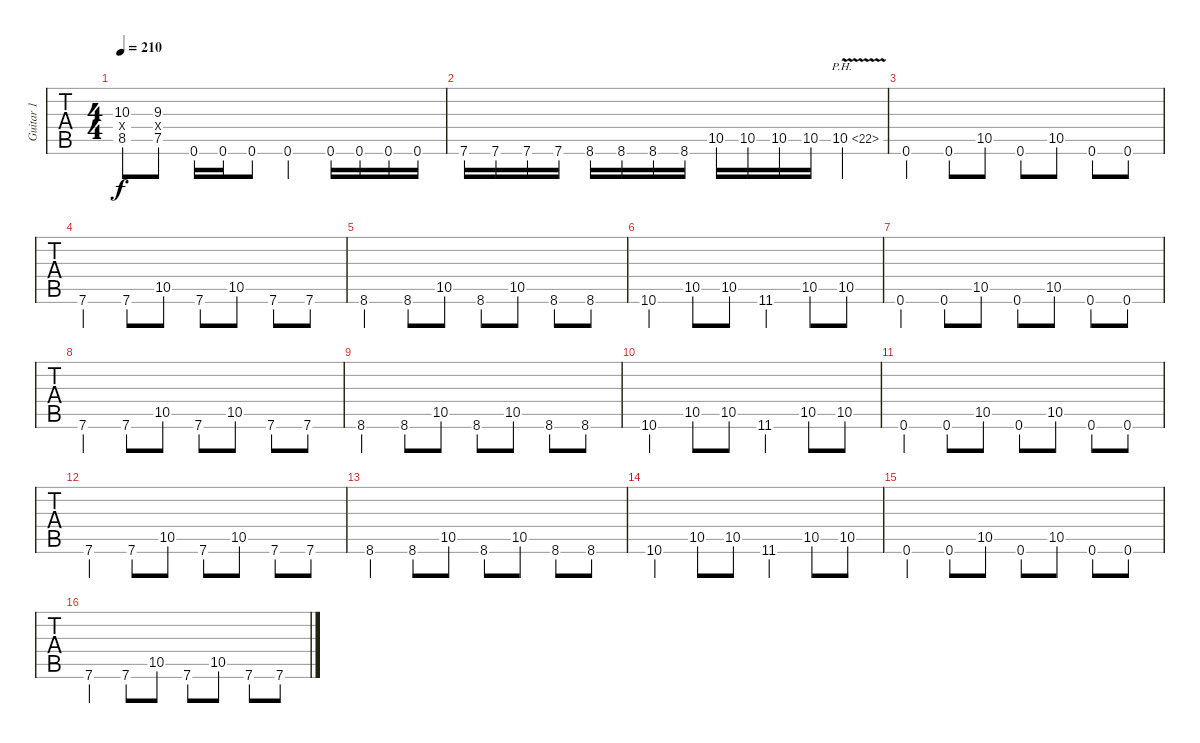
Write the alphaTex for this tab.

\track ("Guitar 1" "Guitar 1") {instrument distortionguitar}
\staff {tabs}
\tuning (C4 G3 Eb3 Bb2 F2 C2) {hide}
\ts (4 4)
\tempo 210
\clef g2
\ks c
(10.3 0.4{x} 8.5).8{dy f} (9.3 0.4{x} 7.5).8 0.6.16 0.6.16 0.6.8 0.6.4 0.6.16 0.6.16 0.6.16 0.6.16 |
7.6.16 7.6.16 7.6.16 7.6.16 8.6.16 8.6.16 8.6.16 8.6.16 10.5.16 10.5.16 10.5.16 10.5.16 10.5{ph 12 v}.4 |
0.6.4 0.6.8 10.5.8 0.6.8 10.5.8 0.6.8 0.6.8 |
7.6.4 7.6.8 10.5.8 7.6.8 10.5.8 7.6.8 7.6.8 |
8.6.4 8.6.8 10.5.8 8.6.8 10.5.8 8.6.8 8.6.8 |
10.6.4 10.5.8 10.5.8 11.6.4 10.5.8 10.5.8 |
0.6.4 0.6.8 10.5.8 0.6.8 10.5.8 0.6.8 0.6.8 |
7.6.4 7.6.8 10.5.8 7.6.8 10.5.8 7.6.8 7.6.8 |
8.6.4 8.6.8 10.5.8 8.6.8 10.5.8 8.6.8 8.6.8 |
10.6.4 10.5.8 10.5.8 11.6.4 10.5.8 10.5.8 |
0.6.4 0.6.8 10.5.8 0.6.8 10.5.8 0.6.8 0.6.8 |
7.6.4 7.6.8 10.5.8 7.6.8 10.5.8 7.6.8 7.6.8 |
8.6.4 8.6.8 10.5.8 8.6.8 10.5.8 8.6.8 8.6.8 |
10.6.4 10.5.8 10.5.8 11.6.4 10.5.8 10.5.8 |
0.6.4 0.6.8 10.5.8 0.6.8 10.5.8 0.6.8 0.6.8 |
7.6.4 7.6.8 10.5.8 7.6.8 10.5.8 7.6.8 7.6.8
